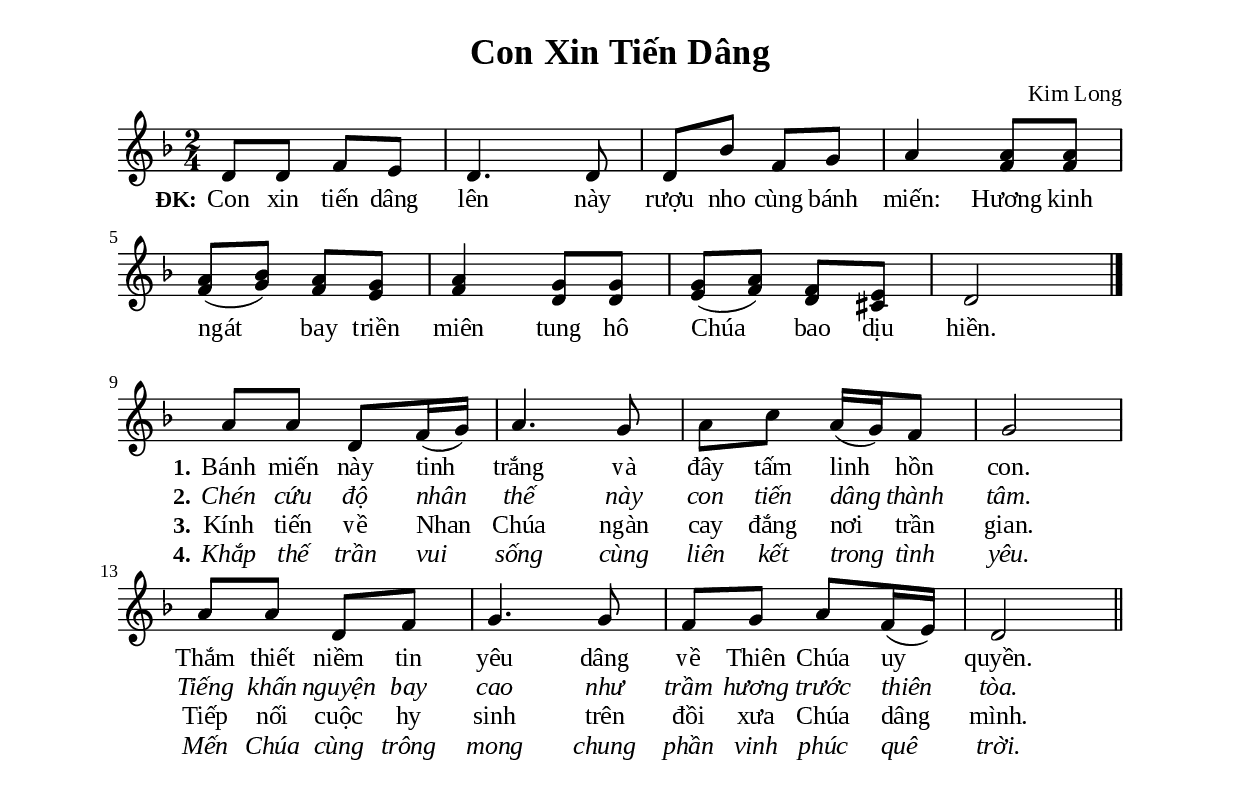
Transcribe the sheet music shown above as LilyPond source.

% Cài đặt chung
\version "2.20.0"
\include "english.ly"

\header {
  title = "Con Xin Tiến Dâng"
  composer = "Kim Long"
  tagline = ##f
}

global = {
  \key f \major
  \time 2/4
}

\paper {
  #(set-paper-size "a4")
  top-margin = 15\mm
  bottom-margin = 15\mm
  left-margin = 20\mm
  right-margin = 20\mm
  indent = #0
  #(define fonts
	 (make-pango-font-tree "Liberation Serif"
	 		       "Liberation Serif"
			       "Liberation Serif"
			       (/ 20 20)))
}

inNghieng = { \override LyricText.font-shape = #'italic }

% Nhạc điệp khúc
nhacDiepKhucSop = \relative c' {
  d8 d f e |
  d4. d8 |
  d bf' f g |
  a4
  <<
    {
      a8 a |
      a (bf) a g |
      a4 g8 g |
      g (a) f e |
    }
    {
      f8 f |
      f _(g) f e |
      f4 d8 d |
      e8 (f) d cs |
    }
  >>
  d2 \bar "|."
}

% Nhạc phiên khúc
nhacPhienKhuc = \relative c'' {
  \set Score.currentBarNumber = #9
  a8 a d, f16 (g) |
  a4. g8 |
  a c a16 (g) f8 |
  g2 |
  a8 a d, f |
  g4. g8 |
  f g a f16 (e) |
  d2 \bar "||"
}

% Lời điệp khúc
loiDiepKhuc = \lyricmode {
  \set stanza = #"ĐK:"
  Con xin tiến dâng lên này rượu nho cùng bánh miến:
  Hương kinh ngát bay triền miên tung hô Chúa bao dịu hiền.
}

% Lời phiên khúc
loiPhienKhucMot = \lyricmode {
  \set stanza = #"1."
  Bánh miến này tinh trắng và đây tấm linh hồn con.
  Thắm thiết niềm tin yêu dâng về Thiên Chúa uy quyền.
}

loiPhienKhucHai = \lyricmode {
  \set stanza = #"2."
  Chén cứu độ nhân thế này con tiến dâng thành tâm.
  Tiếng khấn nguyện bay cao như trầm hương trước thiên tòa.
}

loiPhienKhucBa = \lyricmode {
  \set stanza = #"3."
  Kính tiến về Nhan Chúa ngàn cay đắng nơi trần gian.
  Tiếp nối cuộc hy sinh trên đồi xưa Chúa dâng mình.
}

loiPhienKhucBon = \lyricmode {
  \set stanza = #"4."
  Khắp thế trần vui sống cùng liên kết trong tình yêu.
  Mến Chúa cùng trông mong chung phần vinh phúc quê trời.
}

% Dàn trang
\score {
  \new ChoirStaff <<
    \new Staff = chorus <<
      \new Voice = "sopranos" {
        \voiceOne \global \slurDown \stemNeutral \nhacDiepKhucSop
      }
    >>
    \new Lyrics = basses
    \context Lyrics = basses \lyricsto sopranos \loiDiepKhuc
  >>
}

\score {
  \new ChoirStaff <<
    \new Staff = verses <<
      \override Staff.TimeSignature.transparent = ##t
      \new Voice = "verse" {
        \global \stemNeutral \nhacPhienKhuc
      }
    >>
    \new Lyrics \lyricsto verse \loiPhienKhucMot
    \new Lyrics \with \inNghieng \lyricsto verse \loiPhienKhucHai
    \new Lyrics \lyricsto verse \loiPhienKhucBa
    \new Lyrics \with \inNghieng \lyricsto verse \loiPhienKhucBon
  >>
}
